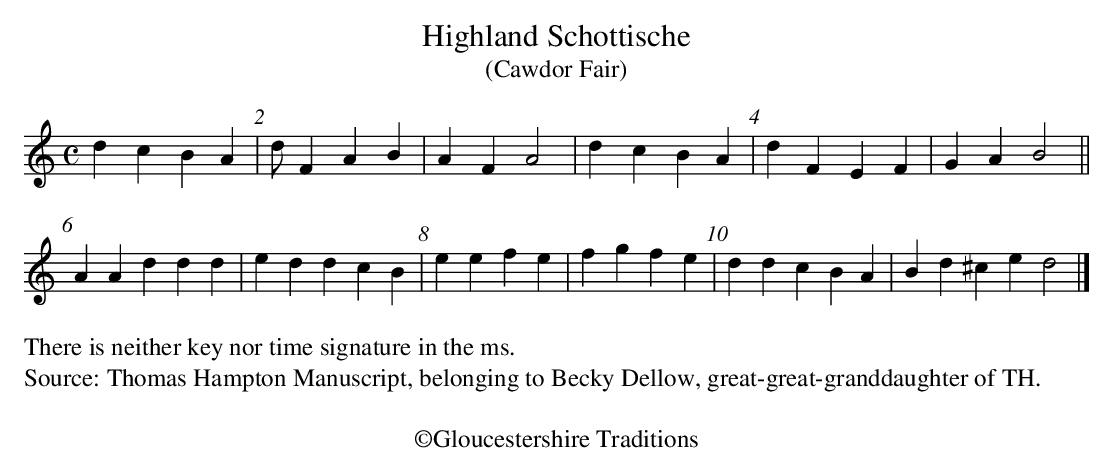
X:1
T:Highland Schottische
T:(Cawdor Fair)
M:C
L:1/4
K:C
dcBA | d/FAB | AFA2 | dcBA | dFEF | GAB2 ||
AAddd | eddcB | eefe | fgfe | ddcBA | Bd^ced2 |]
